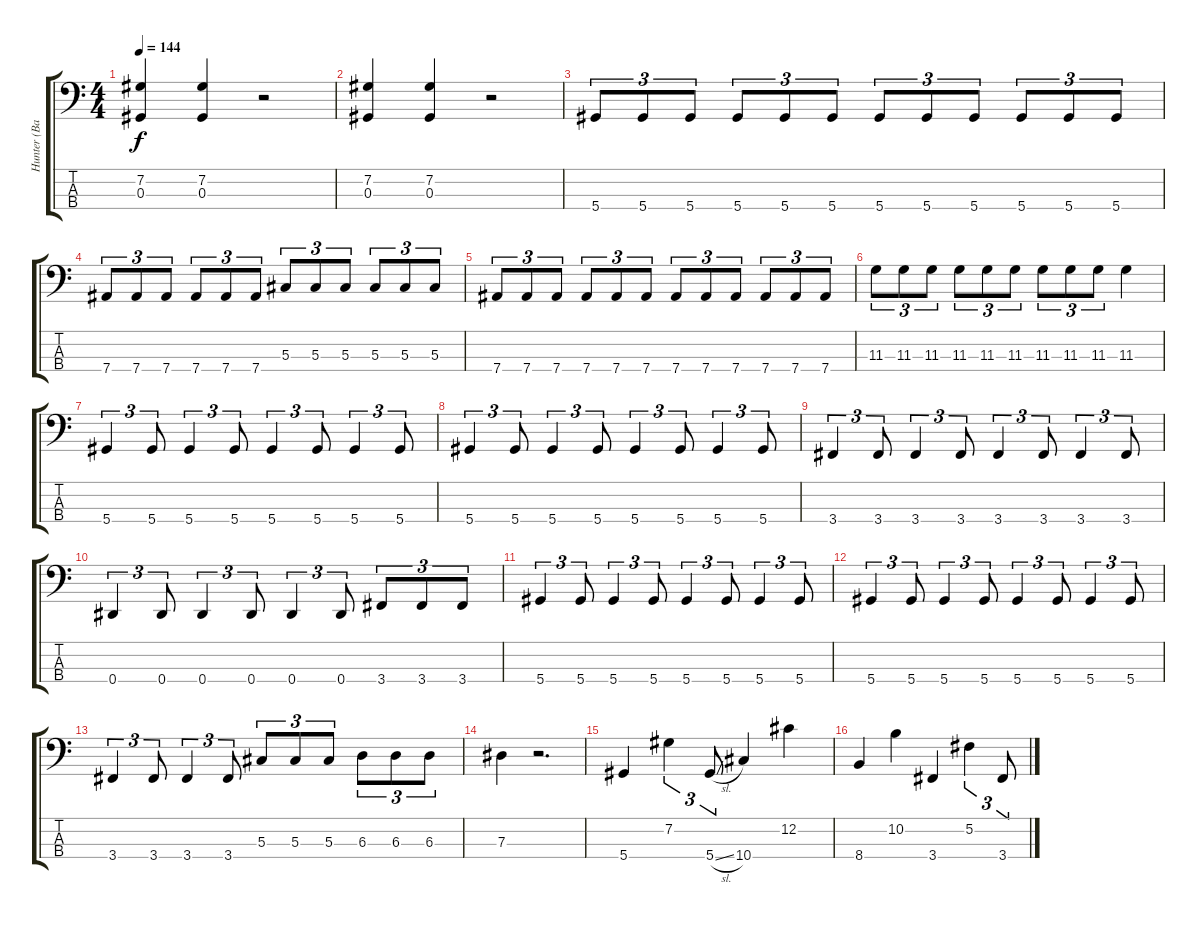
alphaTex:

\track ("Hunter (Bass)" "Hunter (Ba") {instrument electricbasspick}
\staff {score tabs}
\tuning (Gb2 Db2 Ab1 Eb1) {hide}
\ts (4 4)
\tempo 144
\clef f4
\ks c
(7.2 0.3).4{dy f} (7.2 0.3).4 r.2 |
(7.2 0.3).4 (7.2 0.3).4 r.2 |
5.4.8{tu (3 2)} 5.4.8{tu (3 2)} 5.4.8{tu (3 2)} 5.4.8{tu (3 2)} 5.4.8{tu (3 2)} 5.4.8{tu (3 2)} 5.4.8{tu (3 2)} 5.4.8{tu (3 2)} 5.4.8{tu (3 2)} 5.4.8{tu (3 2)} 5.4.8{tu (3 2)} 5.4.8{tu (3 2)} |
7.4.8{tu (3 2)} 7.4.8{tu (3 2)} 7.4.8{tu (3 2)} 7.4.8{tu (3 2)} 7.4.8{tu (3 2)} 7.4.8{tu (3 2)} 5.3.8{tu (3 2)} 5.3.8{tu (3 2)} 5.3.8{tu (3 2)} 5.3.8{tu (3 2)} 5.3.8{tu (3 2)} 5.3.8{tu (3 2)} |
7.4.8{tu (3 2)} 7.4.8{tu (3 2)} 7.4.8{tu (3 2)} 7.4.8{tu (3 2)} 7.4.8{tu (3 2)} 7.4.8{tu (3 2)} 7.4.8{tu (3 2)} 7.4.8{tu (3 2)} 7.4.8{tu (3 2)} 7.4.8{tu (3 2)} 7.4.8{tu (3 2)} 7.4.8{tu (3 2)} |
11.3.8{tu (3 2)} 11.3.8{tu (3 2)} 11.3.8{tu (3 2)} 11.3.8{tu (3 2)} 11.3.8{tu (3 2)} 11.3.8{tu (3 2)} 11.3.8{tu (3 2)} 11.3.8{tu (3 2)} 11.3.8{tu (3 2)} 11.3.4 |
5.4.4{tu (3 2)} 5.4.8{tu (3 2)} 5.4.4{tu (3 2)} 5.4.8{tu (3 2)} 5.4.4{tu (3 2)} 5.4.8{tu (3 2)} 5.4.4{tu (3 2)} 5.4.8{tu (3 2)} |
5.4.4{tu (3 2)} 5.4.8{tu (3 2)} 5.4.4{tu (3 2)} 5.4.8{tu (3 2)} 5.4.4{tu (3 2)} 5.4.8{tu (3 2)} 5.4.4{tu (3 2)} 5.4.8{tu (3 2)} |
3.4.4{tu (3 2)} 3.4.8{tu (3 2)} 3.4.4{tu (3 2)} 3.4.8{tu (3 2)} 3.4.4{tu (3 2)} 3.4.8{tu (3 2)} 3.4.4{tu (3 2)} 3.4.8{tu (3 2)} |
0.4.4{tu (3 2)} 0.4.8{tu (3 2)} 0.4.4{tu (3 2)} 0.4.8{tu (3 2)} 0.4.4{tu (3 2)} 0.4.8{tu (3 2)} 3.4.8{tu (3 2)} 3.4.8{tu (3 2)} 3.4.8{tu (3 2)} |
5.4.4{tu (3 2)} 5.4.8{tu (3 2)} 5.4.4{tu (3 2)} 5.4.8{tu (3 2)} 5.4.4{tu (3 2)} 5.4.8{tu (3 2)} 5.4.4{tu (3 2)} 5.4.8{tu (3 2)} |
5.4.4{tu (3 2)} 5.4.8{tu (3 2)} 5.4.4{tu (3 2)} 5.4.8{tu (3 2)} 5.4.4{tu (3 2)} 5.4.8{tu (3 2)} 5.4.4{tu (3 2)} 5.4.8{tu (3 2)} |
3.4.4{tu (3 2)} 3.4.8{tu (3 2)} 3.4.4{tu (3 2)} 3.4.8{tu (3 2)} 5.3.8{tu (3 2)} 5.3.8{tu (3 2)} 5.3.8{tu (3 2)} 6.3.8{tu (3 2)} 6.3.8{tu (3 2)} 6.3.8{tu (3 2)} |
7.3.4 r.2{d} |
5.4.4 7.2.4{tu (3 2)} 5.4{sl}.8{tu (3 2)} 10.4.4 12.2.4 |
8.4.4 10.2.4 3.4.4 5.2.4{tu (3 2)} 3.4.8{tu (3 2)}
